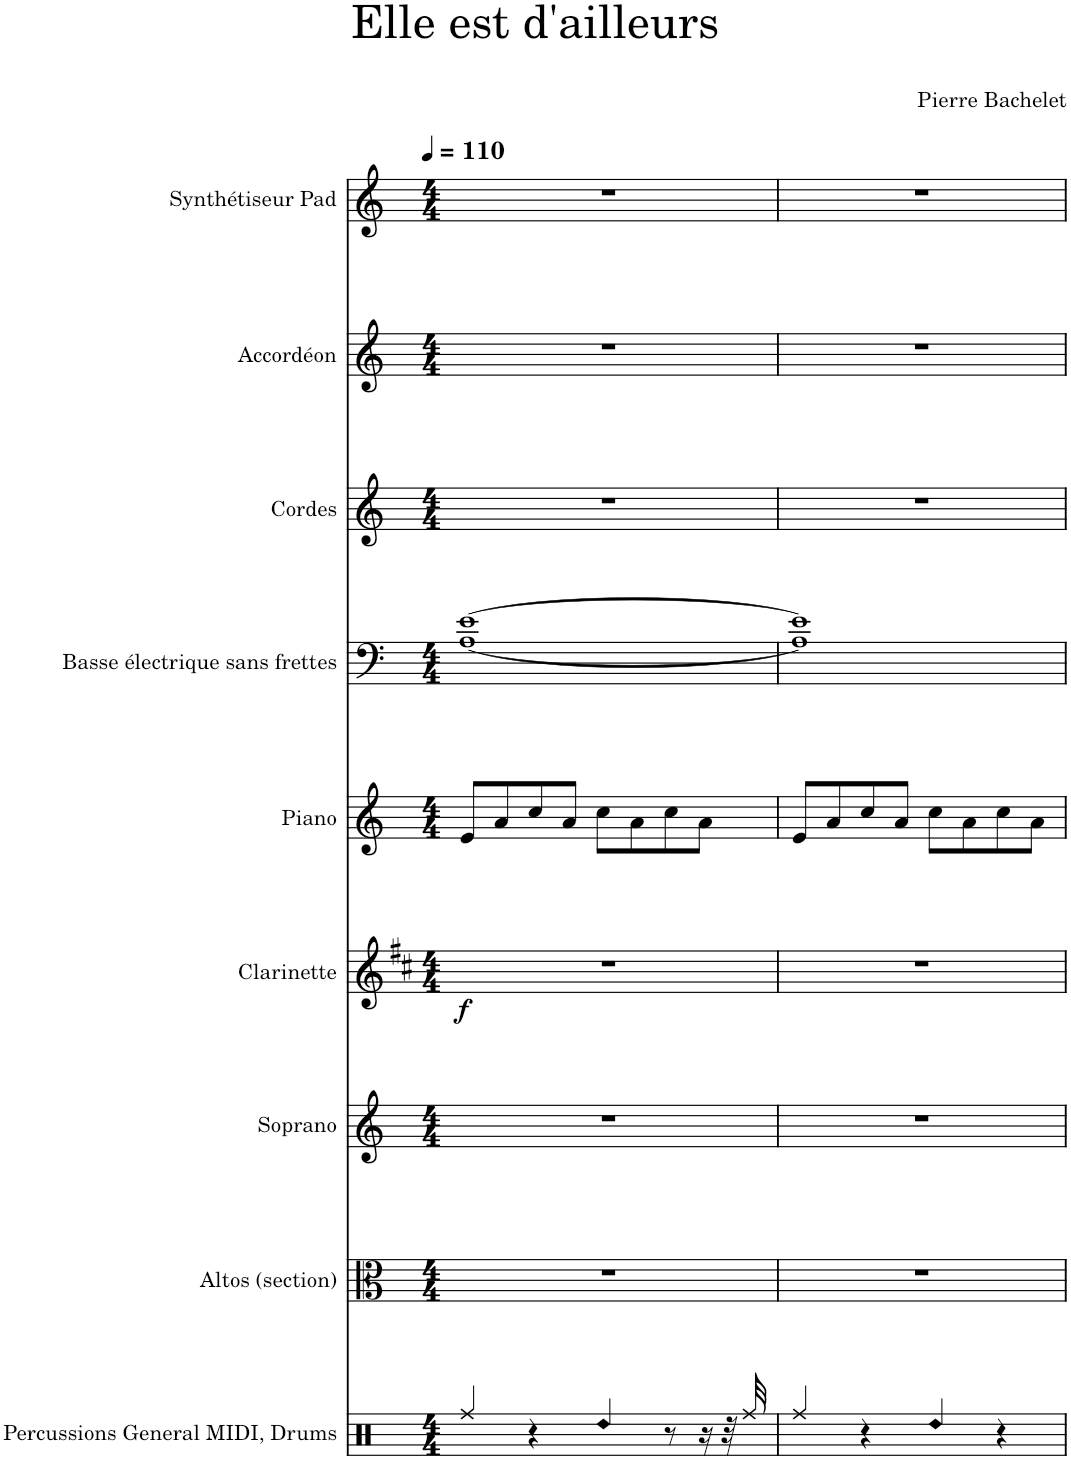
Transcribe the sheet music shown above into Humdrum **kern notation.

**kern	**kern	**kern	**kern	**dynam	**kern	**kern	**kern	**kern	**kern
*part9	*part8	*part7	*part6	*part6	*part5	*part4	*part3	*part2	*part1
*staff9	*staff8	*staff7	*staff6	*staff6	*staff5	*staff4	*staff3	*staff2	*staff1
*I"Percussions General MIDI, Drums	*I"Altos (section)	*I"Soprano	*I"Clarinette	*	*I"Piano	*I"Basse électrique sans frettes	*I"Cordes	*I"Accordéon	*I"Synthétiseur Pad
*I'Perc.	*I'Alt.	*I'S.	*I'Clar.	*	*I'Pia.	*	*I'Crd.	*I'Acc.	*I'Synth.
*clefX	*clefC3	*clefG2	*clefG2	*	*clefG2	*clefF4	*clefG2	*clefG2	*clefG2
*	*	*	*Trd1c2	*	*	*Trd7c12	*	*	*
*k[]	*k[]	*k[]	*k[f#c#]	*	*k[]	*k[]	*k[]	*k[]	*k[]
*M4/4	*M4/4	*M4/4	*M4/4	*	*M4/4	*M4/4	*M4/4	*M4/4	*M4/4
*MM110	*MM110	*MM110	*MM110	*	*MM110	*MM110	*MM110	*MM110	*MM110
=1	=1	=1	=1	=1	=1	=1	=1	=1	=1
!	!	!	!	!LO:DY:b	!	!	!	!	!
4Rff/	1r	1r	1r	f	8e/L	[1A [1e	1r	1r	1r
.	.	.	.	.	8a/	.	.	.	.
4r	.	.	.	.	8cc/	.	.	.	.
.	.	.	.	.	8a/J	.	.	.	.
!LO:N:head=diamond	!	!	!	!	!	!	!	!	!
4Rdd/	.	.	.	.	8cc\L	.	.	.	.
.	.	.	.	.	8a\	.	.	.	.
8r	.	.	.	.	8cc\	.	.	.	.
16r	.	.	.	.	8a\J	.	.	.	.
32r	.	.	.	.	.	.	.	.	.
32Rff/	.	.	.	.	.	.	.	.	.
=2	=2	=2	=2	=2	=2	=2	=2	=2	=2
4Rff/	1r	1r	1r	.	8e/L	1A] 1e]	1r	1r	1r
.	.	.	.	.	8a/	.	.	.	.
4r	.	.	.	.	8cc/	.	.	.	.
.	.	.	.	.	8a/J	.	.	.	.
!LO:N:head=diamond	!	!	!	!	!	!	!	!	!
4Rdd/	.	.	.	.	8cc\L	.	.	.	.
.	.	.	.	.	8a\	.	.	.	.
4r	.	.	.	.	8cc\	.	.	.	.
.	.	.	.	.	8a\J	.	.	.	.
=	=	=	=	=	=	=	=	=	=
*-	*-	*-	*-	*-	*-	*-	*-	*-	*-
